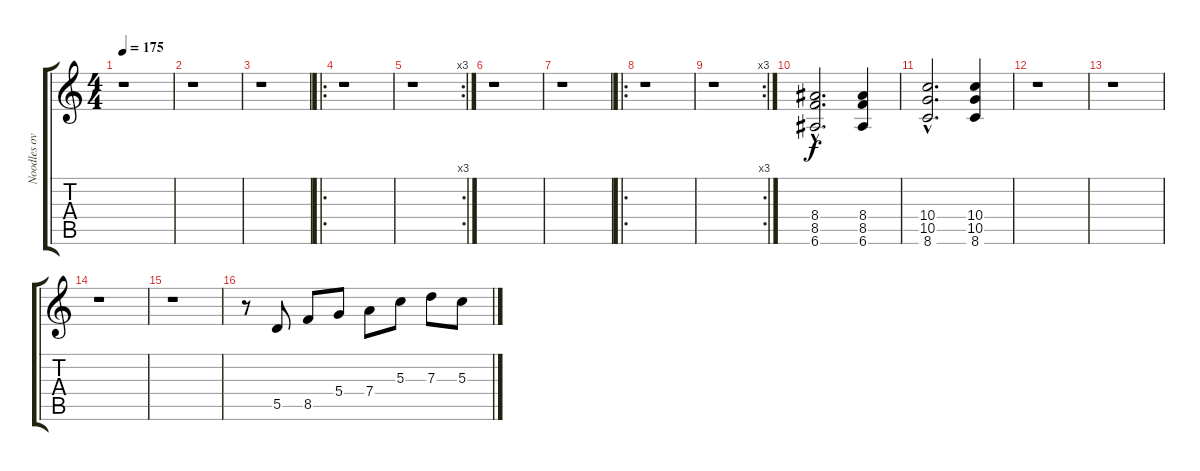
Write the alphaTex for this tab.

\track ("Noodles overdubs" "Noodles ov") {instrument distortionguitar}
\staff {score tabs}
\tuning (E4 B3 G3 D3 A2 E2) {hide}
\ts (4 4)
\tempo 175
\clef g2
\ks c
r.1{dy f} |
r.1 |
r.1 |
\ro
r.1 |
\rc 3
r.1 |
r.1 |
r.1 |
\ro
r.1 |
\rc 3
r.1 |
(8.4{hac} 8.5{hac} 6.6{hac}).2{d} (8.4 8.5 6.6).4 |
(10.4{hac} 10.5{hac} 8.6{hac}).2{d} (10.4 10.5 8.6).4 |
r.1 |
r.1 |
r.1 |
r.1 |
r.8 5.5.8 8.5.8 5.4.8 7.4.8 5.3.8 7.3.8 5.3.8
